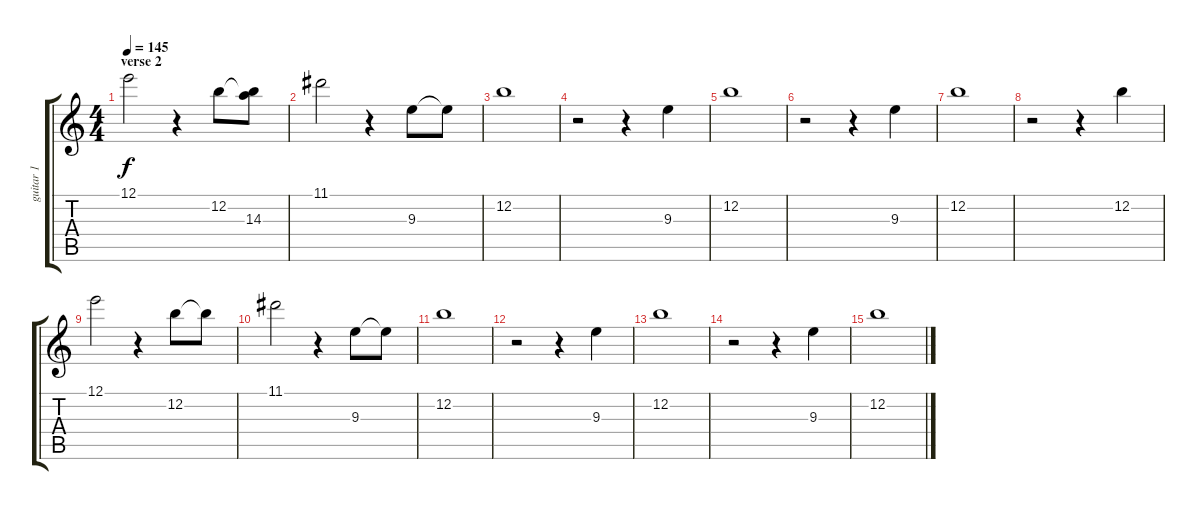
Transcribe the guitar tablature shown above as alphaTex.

\track ("guitar 1" "guitar 1") {instrument electricguitarjazz}
\staff {score tabs}
\tuning (E4 B3 G3 D3 A2 E2) {hide}
\ts (4 4)
\section ("" "verse 2")
\tempo 145
\clef g2
\ks c
12.1.2{dy f} r.4 12.2.8 (12.2{t} 14.3).8 |
11.1.2 r.4 9.3.8 9.3{t}.8 |
12.2.1 |
r.2 r.4 9.3.4 |
12.2.1 |
r.2 r.4 9.3.4 |
12.2.1 |
r.2 r.4 12.2.4 |
12.1.2 r.4 12.2.8 12.2{t}.8 |
11.1.2 r.4 9.3.8 9.3{t}.8 |
12.2.1 |
r.2 r.4 9.3.4 |
12.2.1 |
r.2 r.4 9.3.4 |
12.2.1
